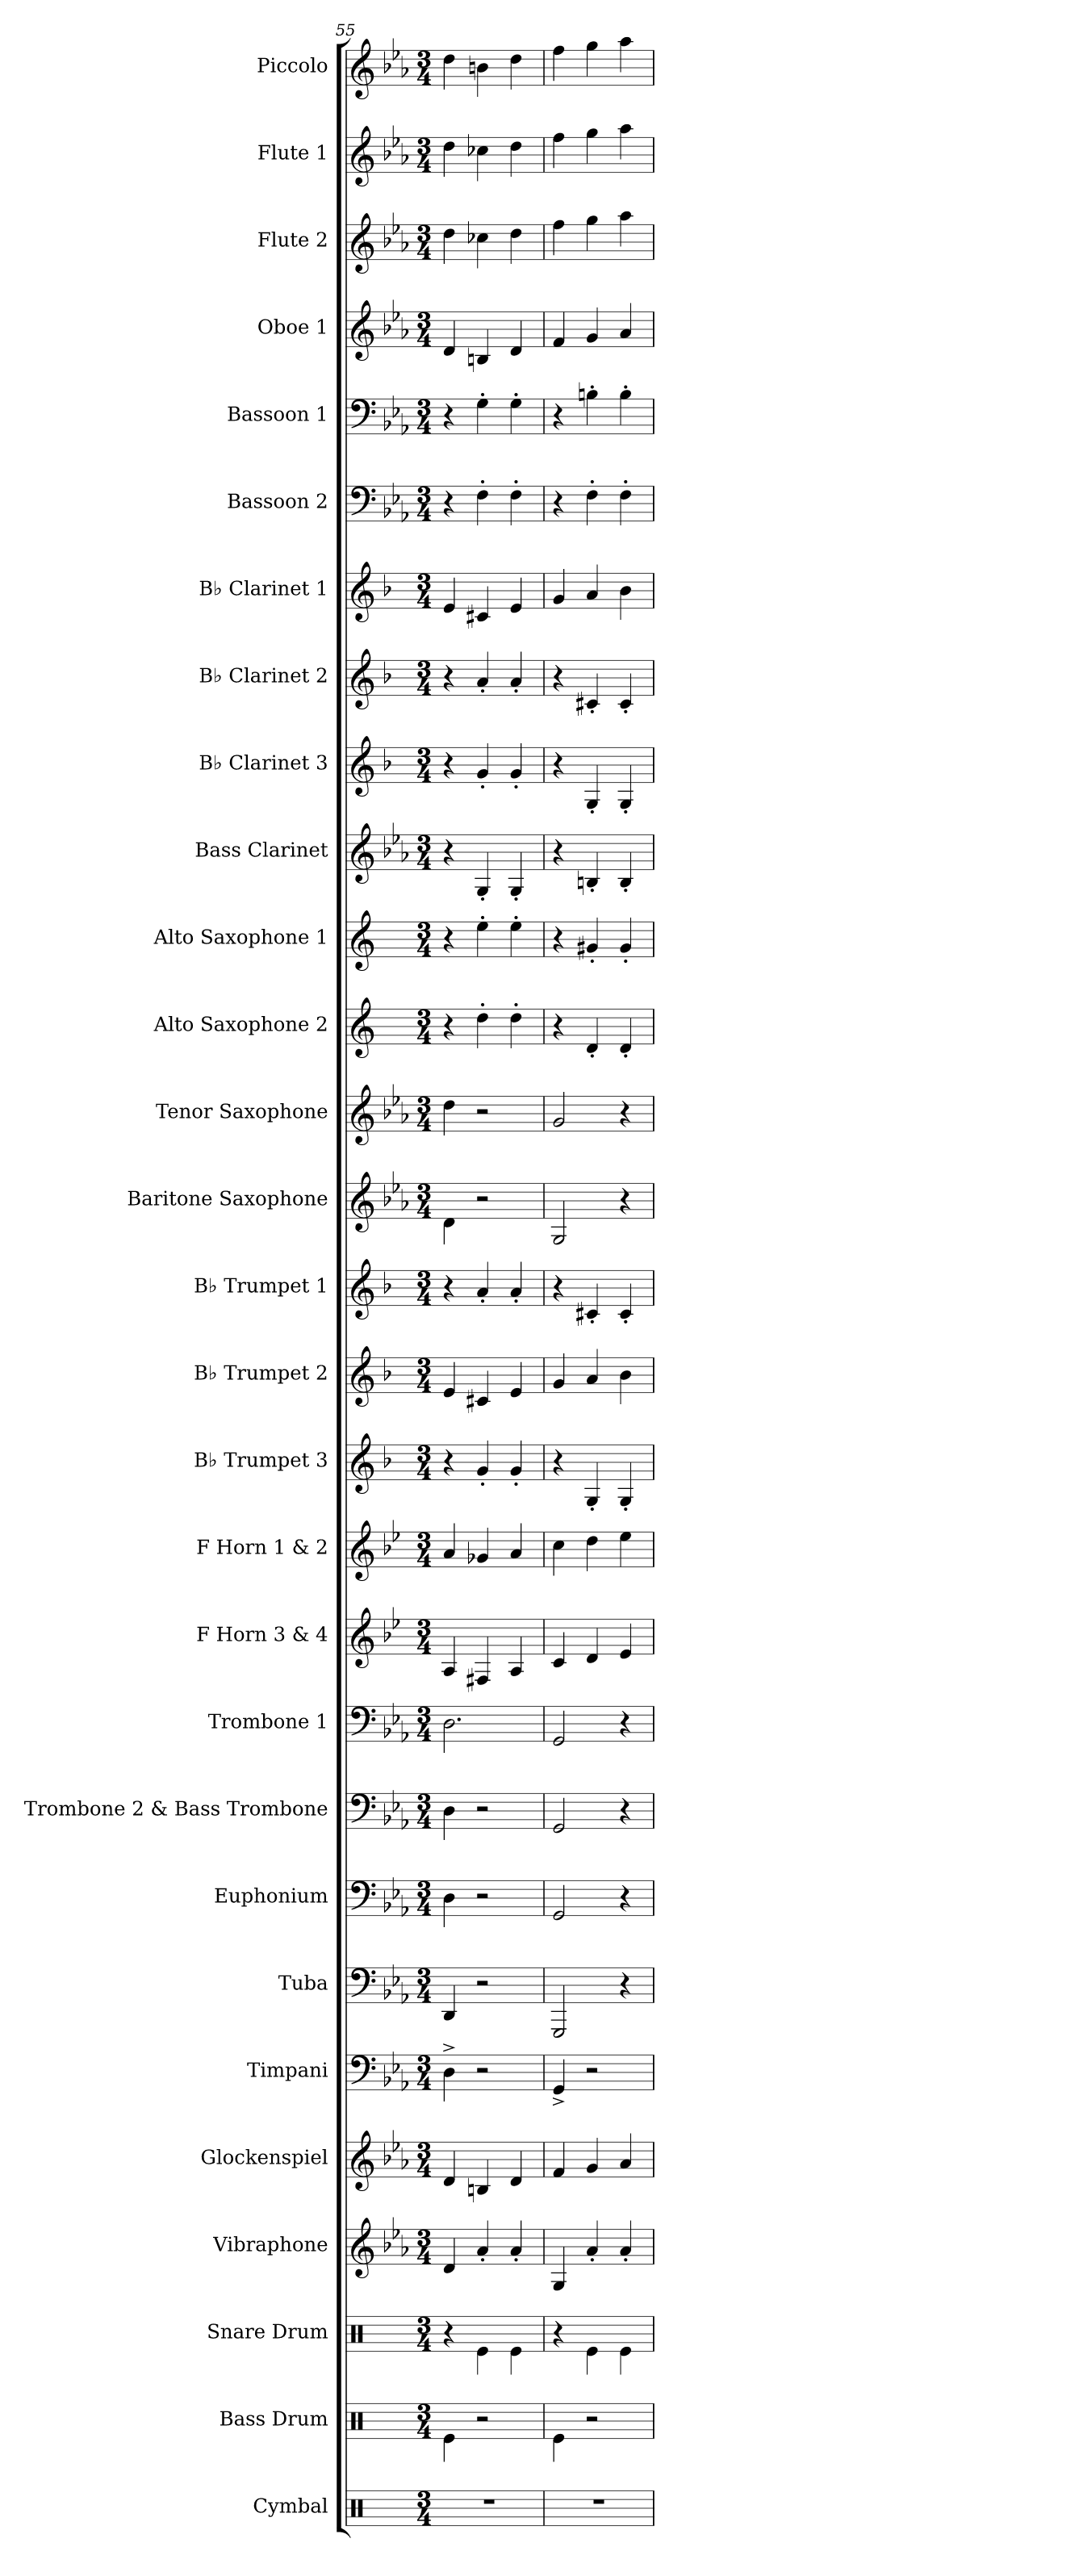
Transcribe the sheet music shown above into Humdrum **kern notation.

**kern	**kern	**kern	**kern	**kern	**kern	**kern	**kern	**kern	**kern	**kern	**kern	**kern	**kern	**kern	**kern	**kern	**kern	**kern	**kern	**kern	**kern	**kern	**kern	**kern	**kern	**kern	**kern	**kern
*part29	*part28	*part27	*part26	*part25	*part24	*part23	*part22	*part21	*part20	*part19	*part18	*part17	*part16	*part15	*part14	*part13	*part12	*part11	*part10	*part9	*part8	*part7	*part6	*part5	*part4	*part3	*part2	*part1
*staff29	*staff28	*staff27	*staff26	*staff25	*staff24	*staff23	*staff22	*staff21	*staff20	*staff19	*staff18	*staff17	*staff16	*staff15	*staff14	*staff13	*staff12	*staff11	*staff10	*staff9	*staff8	*staff7	*staff6	*staff5	*staff4	*staff3	*staff2	*staff1
*I"Cymbal	*I"Bass Drum	*I"Snare Drum	*I"Vibraphone	*I"Glockenspiel	*I"Timpani	*I"Tuba	*I"Euphonium	*I"Trombone 2 &amp; Bass Trombone	*I"Trombone 1	*I"F Horn 3 &amp; 4	*I"F Horn 1 &amp; 2	*I"B♭ Trumpet 3	*I"B♭ Trumpet 2	*I"B♭ Trumpet 1	*I"Baritone Saxophone	*I"Tenor Saxophone	*I"Alto Saxophone 2	*I"Alto Saxophone 1	*I"Bass Clarinet	*I"B♭ Clarinet 3	*I"B♭ Clarinet 2	*I"B♭ Clarinet 1	*I"Bassoon 2	*I"Bassoon 1	*I"Oboe 1	*I"Flute 2	*I"Flute 1	*I"Piccolo
*I'Cym.	*I'B. Dr.	*I'Sn. Dr.	*I'Vib.	*I'Glk.	*I'Timp.	*I'Tba.	*I'Euph.	*I'Tbn. 2 B. Tbn.	*I'Tbn. 1	*I'F Hn. 3 4	*I'F Hn. 1 2	*I'B♭ Tpt. 3	*I'B♭ Tpt. 2	*I'B♭ Tpt. 1	*I'Bar. Sax.	*I'T. Sax.	*I'A. Sax. 2	*I'A. Sax. 1	*I'B. Cl.	*I'B♭ Cl. 3	*I'B♭ Cl. 2	*I'B♭ Cl. 1	*I'Bsn. 2	*I'Bsn. 1	*I'Ob. 1	*I'Fl. 2	*I'Fl. 1	*I'Picc.
*clefX	*clefX	*clefX	*clefG2	*clefG2	*clefF4	*clefF4	*clefF4	*clefF4	*clefF4	*clefG2	*clefG2	*clefG2	*clefG2	*clefG2	*clefG2	*clefG2	*clefG2	*clefG2	*clefG2	*clefG2	*clefG2	*clefG2	*clefF4	*clefF4	*clefG2	*clefG2	*clefG2	*clefG2
*	*	*	*	*ITrd-14c-24	*	*	*	*	*	*ITrd4c7	*ITrd4c7	*ITrd1c2	*ITrd1c2	*ITrd1c2	*ITrd12c21	*ITrd8c14	*ITrd5c9	*ITrd5c9	*ITrd8c14	*ITrd1c2	*ITrd1c2	*ITrd1c2	*	*	*	*	*	*ITrd-7c-12
*k[]	*k[]	*k[]	*k[b-e-a-]	*k[b-e-a-]	*k[b-e-a-]	*k[b-e-a-]	*k[b-e-a-]	*k[b-e-a-]	*k[b-e-a-]	*k[b-e-a-]	*k[b-e-a-]	*k[b-e-a-]	*k[b-e-a-]	*k[b-e-a-]	*k[b-e-a-]	*k[b-e-a-]	*k[b-e-a-]	*k[b-e-a-]	*k[b-e-a-]	*k[b-e-a-]	*k[b-e-a-]	*k[b-e-a-]	*k[b-e-a-]	*k[b-e-a-]	*k[b-e-a-]	*k[b-e-a-]	*k[b-e-a-]	*k[b-e-a-]
*M3/4	*M3/4	*M3/4	*M3/4	*M3/4	*M3/4	*M3/4	*M3/4	*M3/4	*M3/4	*M3/4	*M3/4	*M3/4	*M3/4	*M3/4	*M3/4	*M3/4	*M3/4	*M3/4	*M3/4	*M3/4	*M3/4	*M3/4	*M3/4	*M3/4	*M3/4	*M3/4	*M3/4	*M3/4
=55	=55	=55	=55	=55	=55	=55	=55	=55	=55	=55	=55	=55	=55	=55	=55	=55	=55	=55	=55	=55	=55	=55	=55	=55	=55	=55	=55	=55
2.r	4Re\	4r	4d/	4ddd/	4D^\	4DD/	4D\	4D\	2.D\	4D/	4d/	4r	4d/	4r	4D\	4d\	4r	4r	4r	4r	4r	4d/	4r	4r	4d/	4dd\	4dd\	4ddd\
.	2r	4Re\	4a-'/	4bbn/	2r	2r	2r	2r	.	4BBn/	4c-X/	4f'/	4Bn/	4g'/	2r	2r	4f'\	4g'\	4GG'/	4f'/	4g'/	4Bn/	4F'\	4G'\	4Bn/	4cc-X\	4cc-X\	4bbn\
.	.	4Re\	4a-'/	4ddd/	.	.	.	.	.	4D/	4d/	4f'/	4d/	4g'/	.	.	4f'\	4g'\	4GG'/	4f'/	4g'/	4d/	4F'\	4G'\	4d/	4dd\	4dd\	4ddd\
=56	=56	=56	=56	=56	=56	=56	=56	=56	=56	=56	=56	=56	=56	=56	=56	=56	=56	=56	=56	=56	=56	=56	=56	=56	=56	=56	=56	=56
2.r	4Re\	4r	4G/	4fff/	4GG^/	2GGG/	2GG/	2GG/	2GG/	4F/	4f\	4r	4f/	4r	2GG/	2G/	4r	4r	4r	4r	4r	4f/	4r	4r	4f/	4ff\	4ff\	4fff\
.	2r	4Re\	4a-'/	4ggg/	2r	.	.	.	.	4G/	4g\	4F'/	4g/	4Bn'/	.	.	4F'/	4Bn'/	4BBn'/	4F'/	4Bn'/	4g/	4F'\	4Bn'\	4g/	4gg\	4gg\	4ggg\
.	.	4Re\	4a-'/	4aaa-/	.	4r	4r	4r	4r	4A-/	4a-\	4F'/	4a-\	4B'/	4r	4r	4F'/	4B'/	4BB'/	4F'/	4B'/	4a-\	4F'\	4B'\	4a-/	4aa-\	4aa-\	4aaa-\
=	=	=	=	=	=	=	=	=	=	=	=	=	=	=	=	=	=	=	=	=	=	=	=	=	=	=	=	=
*-	*-	*-	*-	*-	*-	*-	*-	*-	*-	*-	*-	*-	*-	*-	*-	*-	*-	*-	*-	*-	*-	*-	*-	*-	*-	*-	*-	*-
